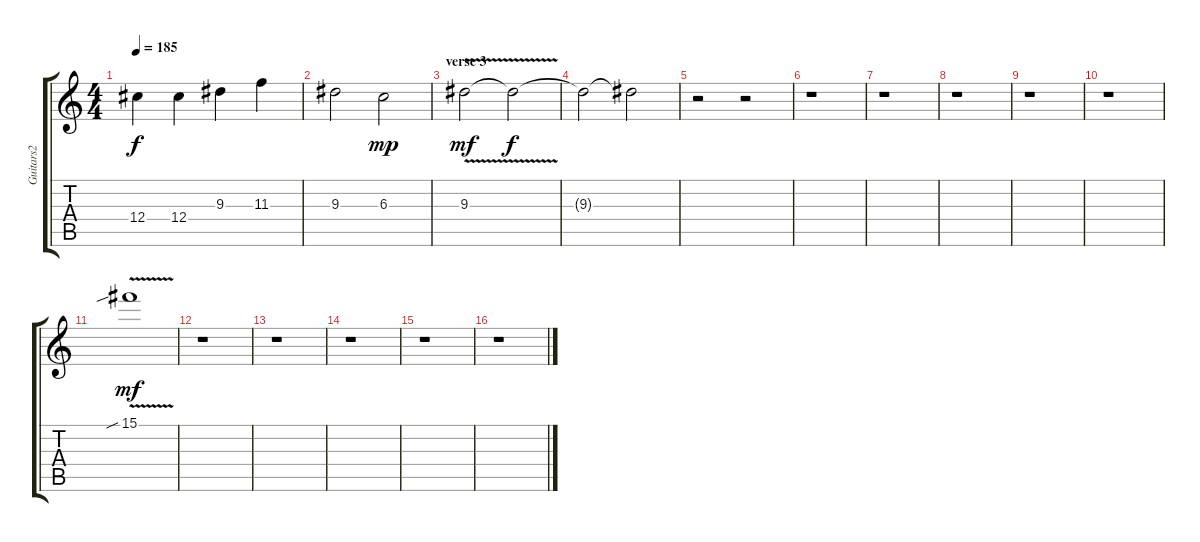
\track ("Guitars2" "Guitars2") {instrument distortionguitar}
\staff {score tabs}
\tuning (Eb4 Bb3 Gb3 Db3 Ab2 Eb2) {hide}
\ts (4 4)
\tempo 185
\clef g2
\ks c
12.4.4{dy f} 12.4.4 9.3.4 11.3.4 |
9.3.2 6.3.2{dy mp} |
\section ("" "verse 3")
9.3{v}.2{dy mf} 9.3{t}.2{dy f volume 10} |
9.3{t}.2{volume 6} 9.3{t}.2{volume 0} |
r.2 r.2{volume 14} |
r.1 |
r.1 |
r.1 |
r.1 |
r.1 |
\section ("" "")
15.1{v sib}.1{dy mf} |
r.1 |
r.1 |
r.1 |
r.1 |
r.1
